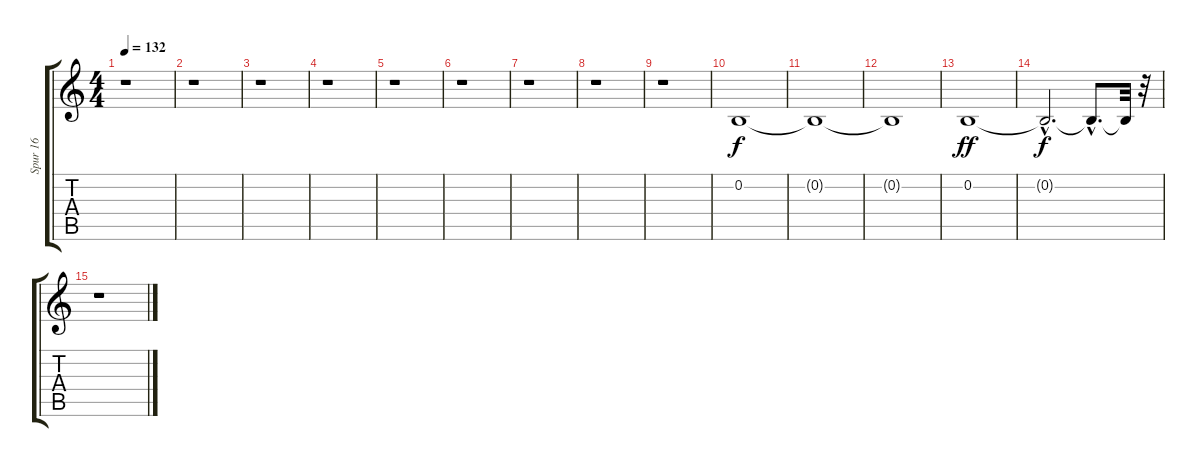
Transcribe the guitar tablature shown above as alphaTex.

\track ("Spur 16" "Spur 16") {instrument stringensemble1}
\staff {score tabs}
\tuning (E4 B3 G3 D3 A2 E2) {hide}
\ts (4 4)
\tempo 132
\clef g2
\ks c
r.1{dy f} |
r.1 |
r.1 |
r.1 |
r.1 |
r.1 |
r.1 |
r.1 |
r.1 |
0.2.1 |
0.2{t}.1 |
0.2{t}.1 |
0.2.1{dy ff} |
0.2{hac t}.2{d dy f} 0.2{hac t}.8{d} 0.2{t}.32 r.32 |
r.1
